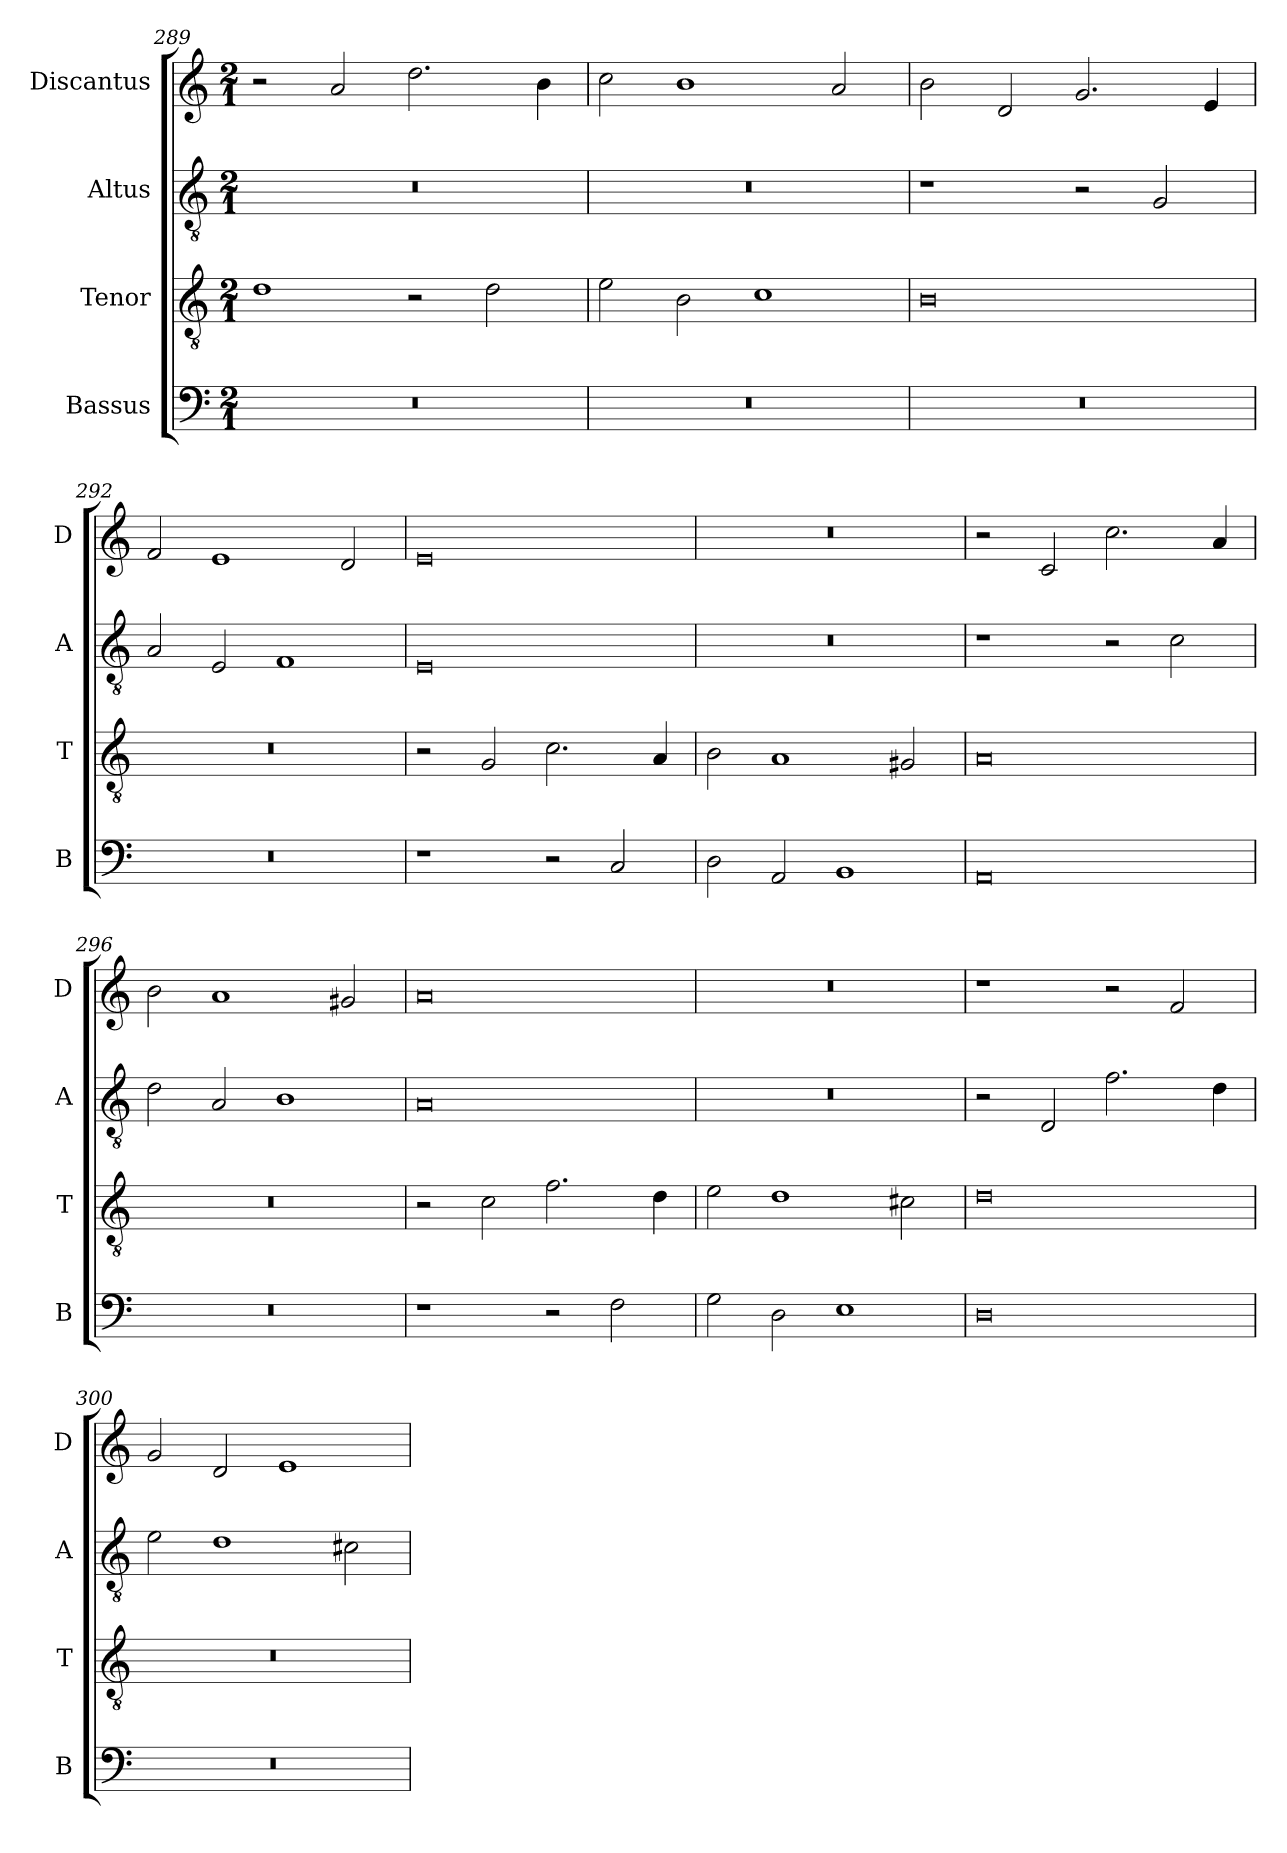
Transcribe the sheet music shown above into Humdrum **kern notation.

**kern	**kern	**kern	**kern
*part4	*part3	*part2	*part1
*staff4	*staff3	*staff2	*staff1
*I"Bassus	*I"Tenor	*I"Altus	*I"Discantus
*I'B	*I'T	*I'A	*I'D
*clefF4	*clefGv2	*clefGv2	*clefG2
*k[]	*k[]	*k[]	*k[]
*M2/1	*M2/1	*M2/1	*M2/1
=289	=289	=289	=289
0r	1d	0r	2r
.	.	.	2a/
.	2r	.	2.dd\
.	2d\	.	.
.	.	.	4b\
=290	=290	=290	=290
0r	2e\	0r	2cc\
.	2B\	.	1b
.	1c	.	.
.	.	.	2a/
=291	=291	=291	=291
0r	0B	1r	2b\
.	.	.	2d/
.	.	2r	2.g/
.	.	2G/	.
.	.	.	4e/
=292	=292	=292	=292
0r	0r	2A/	2f/
.	.	2E/	1e
.	.	1F	.
.	.	.	2d/
=293	=293	=293	=293
1r	2r	0E	0e
.	2G/	.	.
2r	2.c\	.	.
2C/	.	.	.
.	4A/	.	.
=294	=294	=294	=294
2D\	2B\	0r	0r
2AA/	1A	.	.
1BB	.	.	.
.	2G#X/	.	.
=295	=295	=295	=295
0AA	0A	1r	2r
.	.	.	2c/
.	.	2r	2.cc\
.	.	2c\	.
.	.	.	4a/
=296	=296	=296	=296
0r	0r	2d\	2b\
.	.	2A/	1a
.	.	1B	.
.	.	.	2g#X/
=297	=297	=297	=297
1r	2r	0A	0a
.	2c\	.	.
2r	2.f\	.	.
2F\	.	.	.
.	4d\	.	.
=298	=298	=298	=298
2G\	2e\	0r	0r
2D\	1d	.	.
1E	.	.	.
.	2c#X\	.	.
=299	=299	=299	=299
0D	0d	2r	1r
.	.	2D/	.
.	.	2.f\	2r
.	.	.	2f/
.	.	4d\	.
=300	=300	=300	=300
0r	0r	2e\	2g/
.	.	1d	2d/
.	.	.	1e
.	.	2c#X\	.
=	=	=	=
*-	*-	*-	*-
